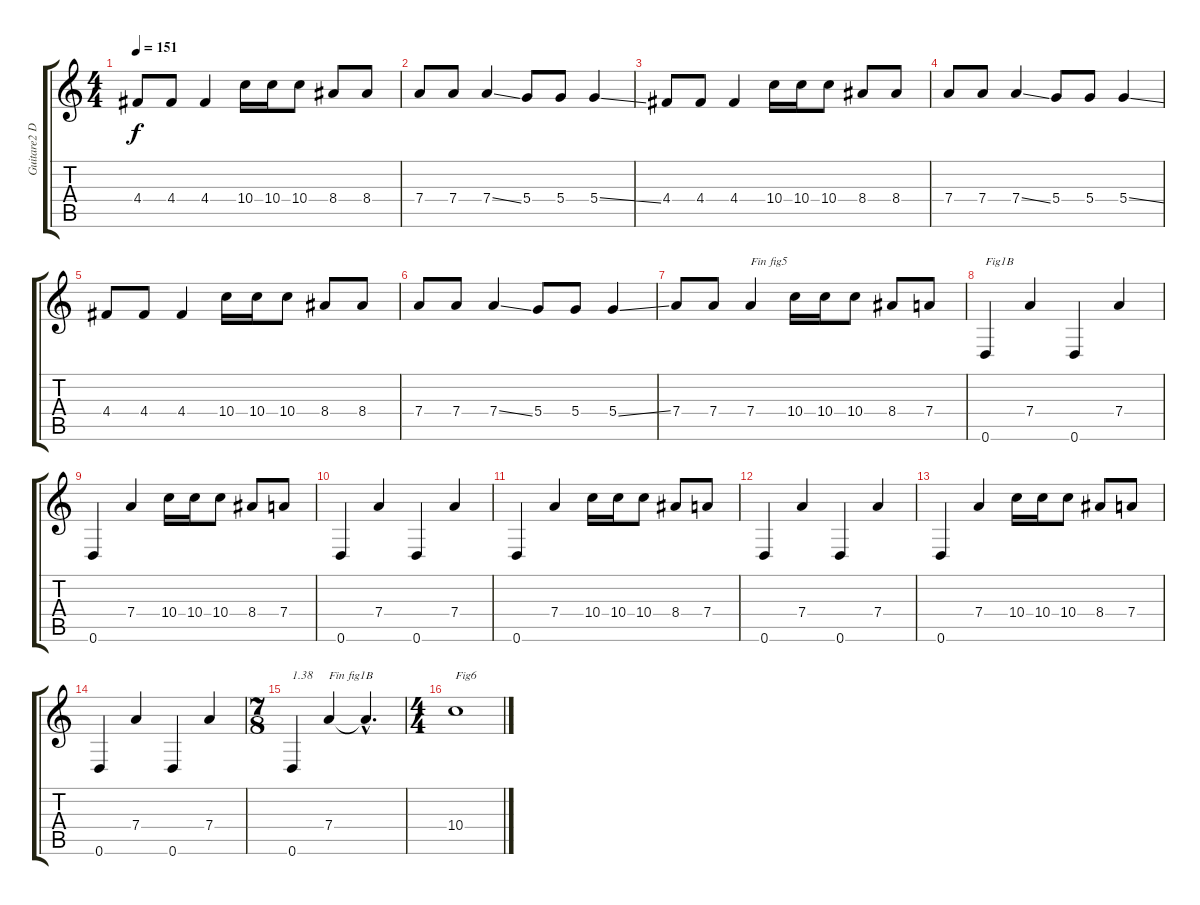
\track ("Guitare2 Dr-D" "Guitare2 D") {instrument overdrivenguitar}
\staff {score tabs}
\tuning (E4 B3 G3 D3 A2 D2) {hide}
\ts (4 4)
\tempo 151
\clef g2
\ks c
4.4.8{dy f} 4.4.8 4.4.4 10.4.16 10.4.16 10.4.8 8.4.8 8.4.8 |
7.4.8 7.4.8 7.4{ss}.4 5.4.8 5.4.8 5.4{ss}.4 |
4.4.8 4.4.8 4.4.4 10.4.16 10.4.16 10.4.8 8.4.8 8.4.8 |
7.4.8 7.4.8 7.4{ss}.4 5.4.8 5.4.8 5.4{ss}.4 |
4.4.8 4.4.8 4.4.4 10.4.16 10.4.16 10.4.8 8.4.8 8.4.8 |
7.4.8 7.4.8 7.4{ss}.4 5.4.8 5.4.8 5.4{ss}.4 |
7.4.8 7.4.8 7.4.4{txt "Fin fig5"} 10.4.16 10.4.16 10.4.8 8.4.8 7.4.8 |
0.6.4{txt "Fig1B"} 7.4.4 0.6.4 7.4.4 |
0.6.4 7.4.4 10.4.16 10.4.16 10.4.8 8.4.8 7.4.8 |
0.6.4 7.4.4 0.6.4 7.4.4 |
0.6.4 7.4.4 10.4.16 10.4.16 10.4.8 8.4.8 7.4.8 |
0.6.4 7.4.4 0.6.4 7.4.4 |
0.6.4 7.4.4 10.4.16 10.4.16 10.4.8 8.4.8 7.4.8 |
0.6.4 7.4.4 0.6.4 7.4.4 |
\ts (7 8)
0.6.4{txt "1.38"} 7.4.4{txt "Fin fig1B"} 7.4{hac t}.4{d} |
\ts (4 4)
10.4.1{txt "Fig6"}
